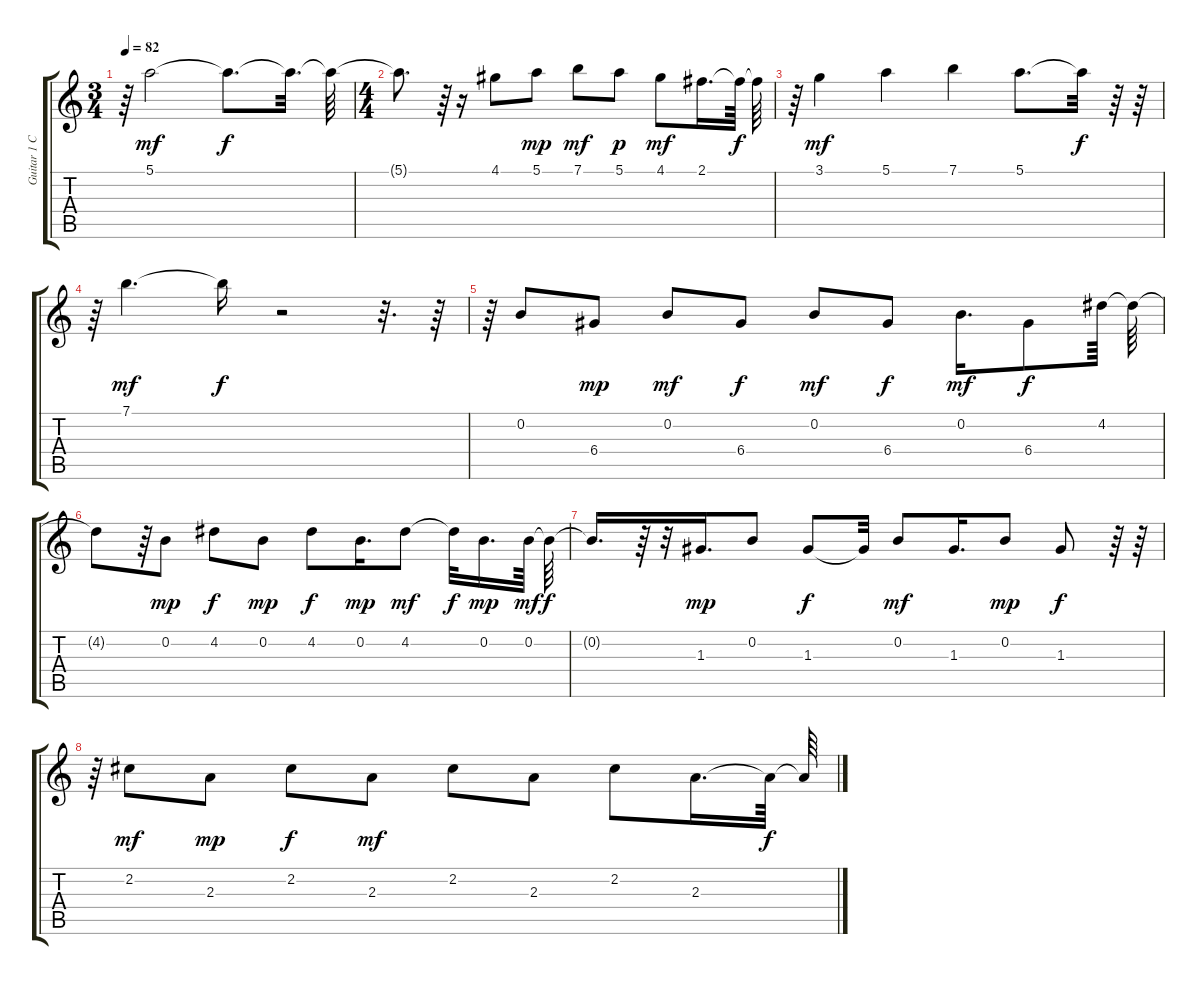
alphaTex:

\track ("Guitar 1 Clean" "Guitar 1 C") {instrument electricguitarclean}
\staff {score tabs}
\tuning (E4 B3 G3 D3 A2 E2) {hide}
\ts (3 4)
\tempo 82
\clef g2
\ks c
r.64{dy f} 5.1.2{dy mf} 5.1{t}.8{d dy f} 5.1{t}.32{d} 5.1{t}.64 |
\ts (4 4)
5.1{t}.8{d} r.64 r.16 4.1.8 5.1.8{dy mp} 7.1.8{dy mf} 5.1.8{dy p} 4.1.8{dy mf} 2.1.16{d} 2.1{t}.64{dy f} 2.1{t}.64 |
r.64 3.1.4{dy mf} 5.1.4 7.1.4 5.1.8{d} 5.1{t}.32{dy f} r.64 r.64 |
r.64 7.1.4{d dy mf} 7.1{t}.16{dy f} r.2 r.32{d} r.64 |
r.64 0.2.8 6.4.8{dy mp} 0.2.8{dy mf} 6.4.8{dy f} 0.2.8{dy mf} 6.4.8{dy f} 0.2.16{d dy mf} 6.4.8{dy f} 4.2.64 4.2{t}.64 |
4.2{t}.8 r.64 0.2.8{dy mp} 4.2.8{dy f} 0.2.8{dy mp} 4.2.8{dy f} 0.2.16{d dy mp} 4.2.8{dy mf} 4.2{t}.32{dy f} 0.2.16{d dy mp} 0.2.64{dy mf} 0.2{t}.64{dy f} |
0.2{t}.16{d} r.64 r.32 1.3.16{d dy mp} 0.2.8 1.3.8{dy f} 1.3{t}.32 0.2.8{dy mf} 1.3.16{d} 0.2.8{dy mp} 1.3.8{dy f} r.64 r.64 |
r.64 2.2.8{dy mf} 2.3.8{dy mp} 2.2.8{dy f} 2.3.8{dy mf} 2.2.8 2.3.8 2.2.8 2.3.16{d} 2.3{t}.64{dy f} 2.3{t}.64
